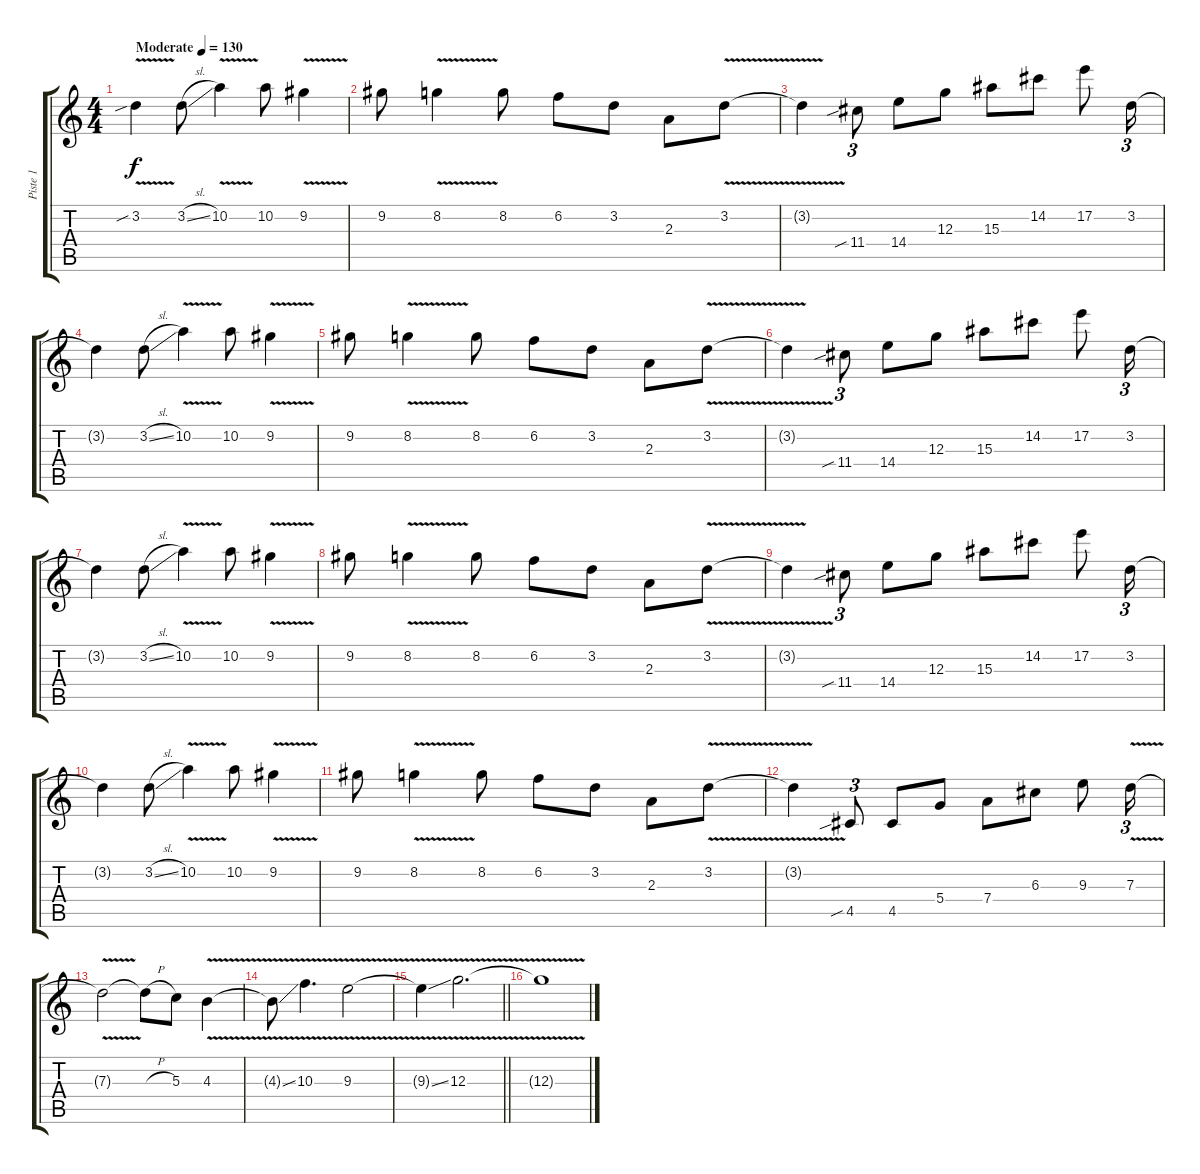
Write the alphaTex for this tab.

\track ("Piste 1" "Piste 1") {mute instrument distortionguitar}
\staff {score tabs}
\tuning (E4 B3 G3 D3 A2 D2) {hide}
\ts (4 4)
\tempo (130 "Moderate")
\clef g2
\ks c
3.2{v sib}.4{dy f instrument distortionguitar} 3.2{sl}.8 10.2{v}.4 10.2.8 9.2{v}.4 |
9.2.8 8.2{v}.4 8.2.8 6.2.8 3.2.8 2.3.8 3.2{v}.8 |
3.2{t}.4 11.4{sib}.8{tu (3 2)} 14.4.8 12.3.8 15.3.8 14.2.8 17.2.8 3.2.16{tu (3 2)} |
3.2{t}.4 3.2{sl}.8 10.2{v}.4 10.2.8 9.2{v}.4 |
9.2.8 8.2{v}.4 8.2.8 6.2.8 3.2.8 2.3.8 3.2{v}.8 |
3.2{t}.4 11.4{sib}.8{tu (3 2)} 14.4.8 12.3.8 15.3.8 14.2.8 17.2.8 3.2.16{tu (3 2)} |
3.2{t}.4 3.2{sl}.8 10.2{v}.4 10.2.8 9.2{v}.4 |
9.2.8 8.2{v}.4 8.2.8 6.2.8 3.2.8 2.3.8 3.2{v}.8 |
3.2{t}.4 11.4{sib}.8{tu (3 2)} 14.4.8 12.3.8 15.3.8 14.2.8 17.2.8 3.2.16{tu (3 2)} |
3.2{t}.4 3.2{sl}.8 10.2{v}.4 10.2.8 9.2{v}.4 |
9.2.8 8.2{v}.4 8.2.8 6.2.8 3.2.8 2.3.8 3.2{v}.8 |
3.2{t}.4 4.5{sib}.8{tu (3 2)} 4.5.8 5.4.8 7.4.8 6.3.8 9.3.8 7.3{v}.16{tu (3 2)} |
7.3{t}.2 7.3{h t}.8 5.3.8 4.3{v}.4 |
4.3{ss t}.8 10.3{v}.4{d} 9.3{v}.2 |
\barLineRight lightlight
9.3{ss t}.4 12.3{v}.2{d} |
12.3{t}.1
